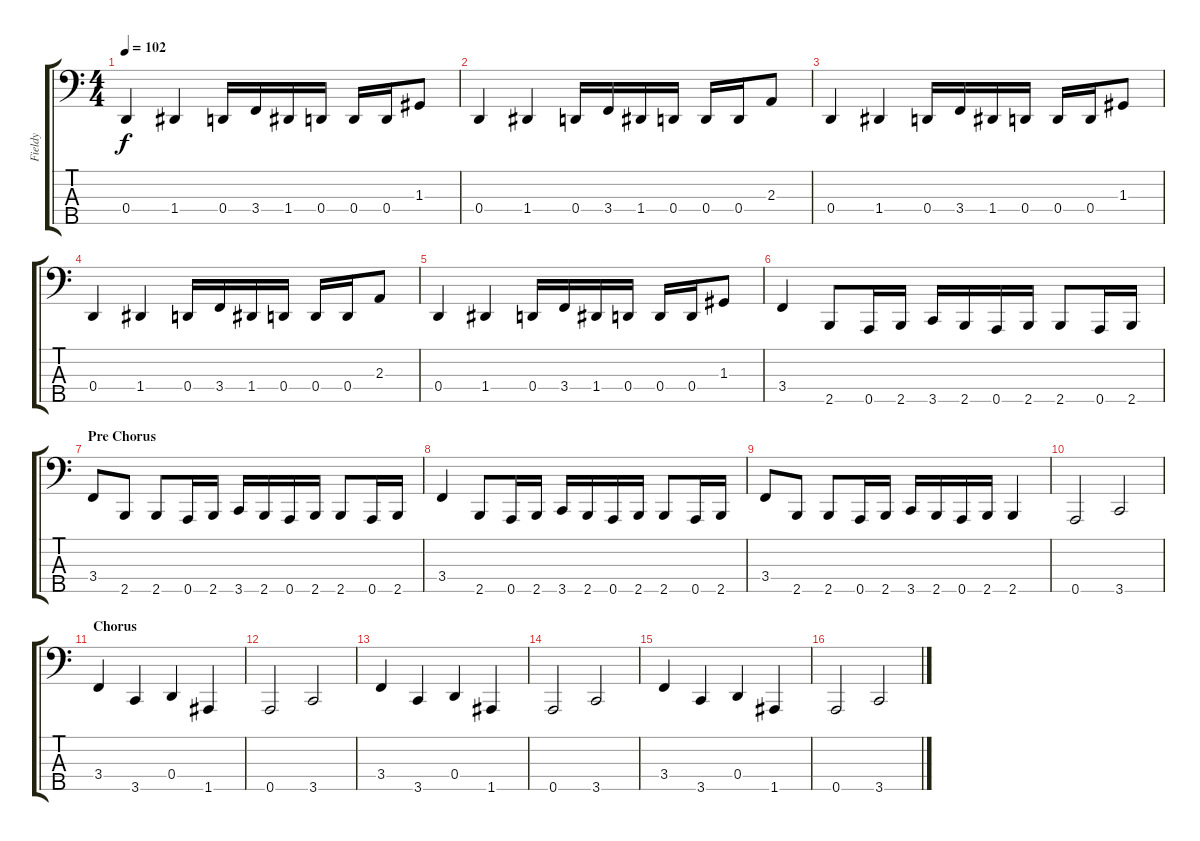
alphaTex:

\track ("Fieldy" "Fieldy") {instrument slapbass1}
\staff {score tabs}
\tuning (F2 C2 G1 D1 A0) {hide}
\ts (4 4)
\tempo 102
\clef f4
\ks c
0.4.4{dy f} 1.4.4 0.4.16 3.4.16 1.4.16 0.4.16 0.4.16 0.4.16 1.3.8 |
0.4.4 1.4.4 0.4.16 3.4.16 1.4.16 0.4.16 0.4.16 0.4.16 2.3.8 |
0.4.4 1.4.4 0.4.16 3.4.16 1.4.16 0.4.16 0.4.16 0.4.16 1.3.8 |
0.4.4 1.4.4 0.4.16 3.4.16 1.4.16 0.4.16 0.4.16 0.4.16 2.3.8 |
0.4.4 1.4.4 0.4.16 3.4.16 1.4.16 0.4.16 0.4.16 0.4.16 1.3.8 |
3.4.4 2.5.8 0.5.16 2.5.16 3.5.16 2.5.16 0.5.16 2.5.16 2.5.8 0.5.16 2.5.16 |
\section ("" "Pre Chorus")
3.4.8 2.5.8 2.5.8 0.5.16 2.5.16 3.5.16 2.5.16 0.5.16 2.5.16 2.5.8 0.5.16 2.5.16 |
3.4.4 2.5.8 0.5.16 2.5.16 3.5.16 2.5.16 0.5.16 2.5.16 2.5.8 0.5.16 2.5.16 |
3.4.8 2.5.8 2.5.8 0.5.16 2.5.16 3.5.16 2.5.16 0.5.16 2.5.16 2.5.4 |
0.5.2 3.5.2 |
\section ("" "Chorus")
3.4.4 3.5.4 0.4.4 1.5.4 |
0.5.2 3.5.2 |
3.4.4 3.5.4 0.4.4 1.5.4 |
0.5.2 3.5.2 |
3.4.4 3.5.4 0.4.4 1.5.4 |
0.5.2 3.5.2
